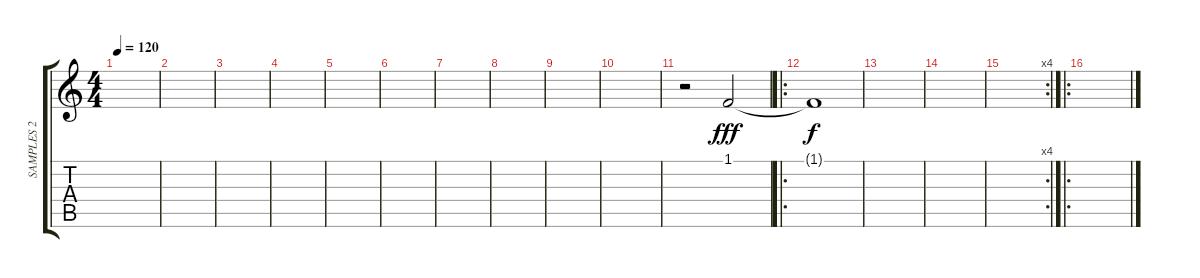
\track ("SAMPLES 2" "SAMPLES 2") {instrument pad4choir}
\staff {score tabs}
\tuning (E4 B3 G3 D3 A2 E2) {hide}
\ts (4 4)
\tempo 120
\clef g2
\ks c
|
|
|
|
|
|
|
|
|
|
r.2{volume 16 balance 8 instrument reversecymbal} 1.1.2{dy fff} |
\ro
1.1{t}.1{dy f} |
|
|
\rc 4
|
\ro
